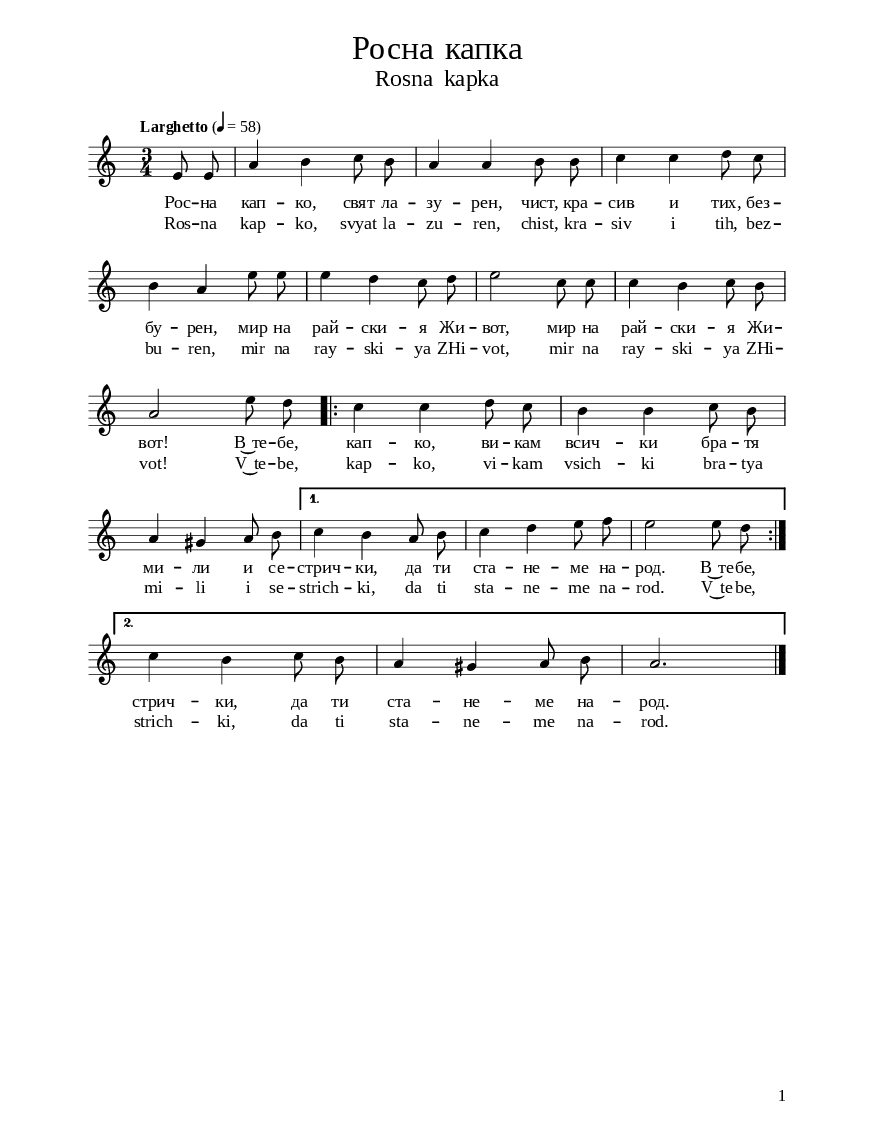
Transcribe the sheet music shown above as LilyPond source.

\version "2.18.2"

\paper {
  #(set-paper-size "a5")
}

\bookpart {
\paper {
  print-all-headers = ##t
  print-page-number = ##t
  print-first-page-number = ##t

  % put page numbers on the bottom
  oddHeaderMarkup = \markup ""
  evenHeaderMarkup = \markup ""
  oddFooterMarkup = \markup
    \fill-line {
      ""
      \on-the-fly #print-page-number-check-first \fromproperty #'page:page-number-string
    }
  evenFooterMarkup = \markup
    \fill-line {
      \on-the-fly #print-page-number-check-first \fromproperty #'page:page-number-string
      ""
    }

  left-margin = 1.5\cm
  right-margin = 1.5\cm
  top-margin = 1.6\cm
  bottom-margin = 1.2\cm
  ragged-bottom = ##t % do not spread the staves to fill the whole vertical space

  % change lyrics and titles font (affects notes also)
  fonts =
    #(make-pango-font-tree
     "Times New Roman"
     "DejaVu Sans"
     "DejaVu Sans Mono"
     (/ (* staff-height pt) 3.6))

  % change distance between staves
  system-system-spacing =
    #'((basic-distance . 12)
       (minimum-distance . 6)
       (padding . 1)
       (stretchability . 12))
}

\header {
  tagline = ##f
}

\score{
  \layout { 
    indent = 0.0\cm % remove first line indentation
   % ragged-last = ##t % do not spread last line to fill the whole space
    \context {
      \Score
      \omit BarNumber %remove bar numbers
    } % context

    \context { % change staff size
      \Staff
      fontSize = #+0 % affects notes size only
      \override StaffSymbol #'staff-space = #(magstep -3)
      \override StaffSymbol #'thickness = #0.5
      \override BarLine #'hair-thickness = #1
      %\override StaffSymbol #'ledger-line-thickness = #'(0 . 0)
    }

    \context { % adjust space between staff and lyrics and between the two lyric lines
      \Lyrics
      \override VerticalAxisGroup.nonstaff-relatedstaff-spacing = #'((basic-distance . 4.5))
      \override VerticalAxisGroup.nonstaff-nonstaff-spacing = #'((minimum-distance . 2))
    }
  } % layout

   \new Voice \absolute  {
    \clef treble
    \key a \minor
    \time 3/4
    % \tempo "Larghetto" 4 = 58
      \tempo \markup { % make tempo note smaller
      \concat { "Larghetto " \normal-text { "(" }
          \teeny \general-align #Y #DOWN \note #"4" #0.8
          \normal-text { " = 58)" }
      }
    }
    \partial 4
    \autoBeamOff
 
     e'8 e' a'4 b' c''8 b' |  a'4 a' b'8 b' | c''4 c'' d''8 c'' \break | % 5

     b'4 a' e''8 e'' | e''4 d'' c''8 d'' | e''2 c''8 c'' | c''4 b' c''8 b' \break |

     a'2 e''8 d'' \repeat volta 2 {| c''4 c'' d''8 c'' |  b'4 b' c''8 b' \break | 
                              
     a'4 gis' a'8 b' | }  \alternative { { c''4 b' a'8 b' | c''4 d'' e''8 f'' | e''2 e''8 d''  \break |  }                            
  
    { c''4 b' c''8 b'8 | a'4 gis'4 a'8 b'8 | a'2.| \bar "|." } }
  }
  
  \addlyrics {
    Рос -- на кап -- ко, свят ла -- зу -- рен, чист, кра -- сив и тих, без -- 
    бу -- рен, мир на рай -- ски -- я Жи -- вот, мир на рай -- ски -- я Жи -- 
    вот! В~те -- бе, кап -- ко, ви -- кам всич -- ки бра -- тя 
    ми -- ли и се -- стрич -- ки, да ти ста -- не -- ме на -- род. В~те -- бе,
    стрич -- ки, да ти ста -- не -- ме на -- род.  
  }

\addlyrics {
    Ros -- na kap -- ko, svyat la -- zu -- ren, chist, kra -- siv i tih, bez -- 
    bu -- ren, mir na ray -- ski -- ya ZHi -- vot, mir na ray -- ski -- ya ZHi -- 
    vot! V~te -- be, kap -- ko, vi -- kam vsich -- ki bra -- tya 
    mi -- li i se -- strich -- ki, da ti sta -- ne -- me na -- rod. V~te -- be,
    strich -- ki, da ti sta -- ne -- me na -- rod.  
  }
  
  \header {
    title = \markup \column \normal-text \fontsize #2.5 {
              \center-align
              \line { Росна капка }
              \vspace #-0.6
              \center-align
              \line \fontsize #-3 { Rosna kapka }
              \vspace #-0.8
              \center-align
              \line \fontsize #-3 { " " }
            }
  }
  
  \midi{}

} % score

\pageBreak

\markup \fontsize #+2.5 {
    \hspace #1
    \override #'(baseline-skip . 2.4) % affects space between column lines
    \column {
      \line { 2. Всяка сутрин във росата }
      \line {   "   " ще си къпеме сърцата, }

\line {   "   " като слънчеви лъчи; (2)}

\line {   "   " и ще пеем нови песни}

\line {   "   " със мелодии чудесни,}

\line {   "   " сводът красен да ечи.}

\line {   "   " и ще пеем нови песни}

\line {   "   " със мелодии чудесни,}

\line {   "   " сводът красен да ечи.}
\line{" "}

\line {   3.  И тъй чисти, в бели дрехи,}

\line {   "   " и препасани с доспехи}

\line {   "   " на Великата Любов, (2)}

\line {   "   " ново царство ще направим,}

\line {   "   " Бога нашего да славим}

\line {   "   " всеки ден — во век-веков.}

\line {   "   " ново царство ще направим,}

\line {   "   " Бога нашего да славим }

\line {   "   " всеки ден — во век-веков. }
    }

    \hspace #5
    \override #'(baseline-skip . 2.4)
    \column {
      \line { 2. Vsyaka sutrin vav rosata }
      \line {   "   " shte si kapeme sartsata, }

\line {   "   " kato slanchevi lachi; (2)}

\line {   "   " i shte peem novi pesni}

\line {   "   " sas melodii chudesni,}

\line {   "   " svodat krasen da echi.}

\line {   "   " i shte peem novi pesni}

\line {   "   " sas melodii chudesni,}

\line {   "   " svodat krasen da echi.}
\line{" "}

\line {   3.  I tay chisti, v beli drehi,}

\line {   "   " i prepasani s dospehi}

\line {   "   " na Velikata Lyubov, (2)}

\line {   "   " novo tsarstvo shte napravim,}

\line {   "   " Boga nashego da slavim}

\line {   "   " vseki den — vo vek-vekov.}

\line {   "   " novo tsarstvo shte napravim,}

\line {   "   " Boga nashego da slavim }

\line {   "   " vseki den — vo vek-vekov. }
    } %column
} % markup

\pageBreak

% include foreign translation(s) of the song
\version "2.18.2"

\markup \fill-line { \fontsize #6 "Die wunderbare Mögenröte bricht an" }
\markup \null
\markup \null
\markup \fontsize #+2.5 {
    \hspace #10
    \override #'(baseline-skip . 2)
    \column {
     \line { " " }
     

   \line { 1. Tautropfen, azurblaue Welt,}

   \line { " "rein, schön, still und sturmfrei -}

   \line { " "Frieden des paradiesischen Lebens, (2)}

   \line { " "in dir, Tropfen, rufe ich alle lieben Brüder und Schwestern, }

   \line { " "damit wir dein Volk werden.}
     \line { " " }

   \line { 2. Jeden Morgen werden wir unsere Herzen}

   \line { " "im Tau baden}

   \line { " "wie die Sonnenstrahlen,}
  
   \line { " "und wir werden neue Lieder singen,}

   \line { " "mit wunderbaren Melodien --}

   \line { " "auf dass das rote Himmelsgewölbe erklinge.}
      \line { " " }

   \line { 3. Und so - rein, in weißen Kleidern}

   \line { " "und umgürtet mit der Rüstung der großen Liebe }

   \line { " "werden wir ein neues Reich errichten:}

   \line { " "auf dass wir unseren Gott verherrlichen, }

   \line { " "jeden Tag, auf ewig.}



     
              }
       
    }    


} % bookpart
